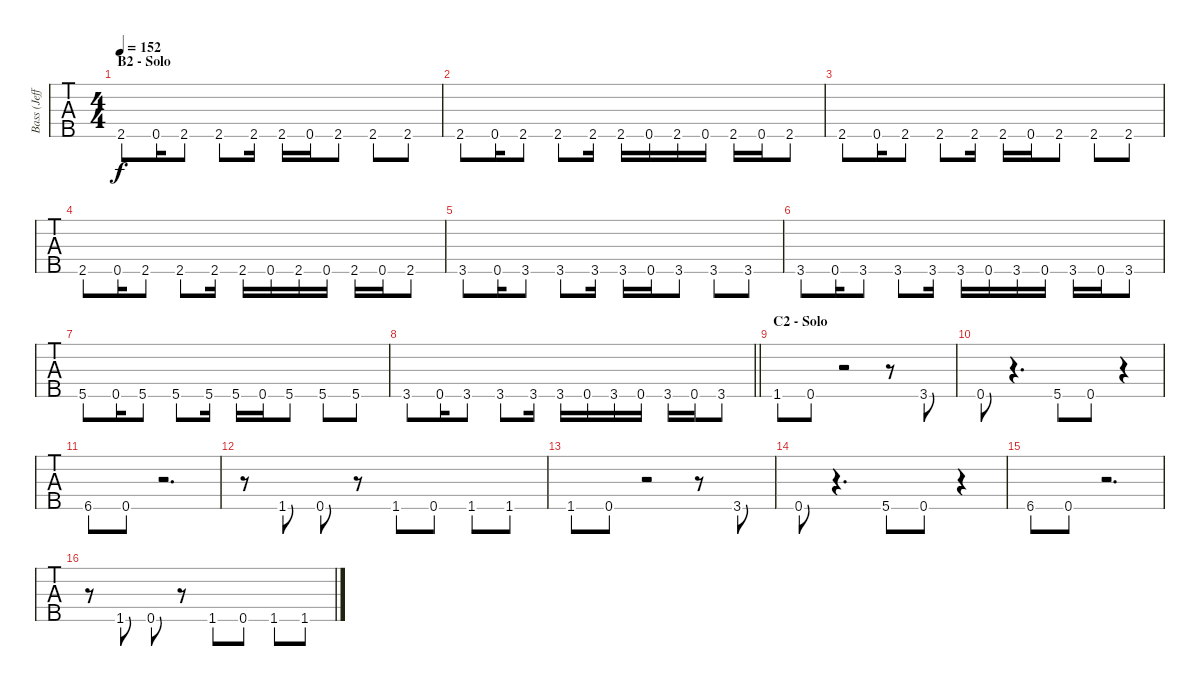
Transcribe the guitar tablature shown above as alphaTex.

\track ("Bass (Jeff Loomis)" "Bass (Jeff") {instrument electricbassfinger}
\staff {tabs}
\tuning (Gb2 Db2 Ab1 Eb1 Bb0) {hide}
\ts (4 4)
\section ("" "B2 - Solo")
\tempo 152
\clef f4
\ks aminor
2.5.8{dy f} 0.5.16 2.5.8 2.5.8 2.5.16 2.5.16 0.5.16 2.5.8 2.5.8 2.5.8 |
2.5.8 0.5.16 2.5.8 2.5.8 2.5.16 2.5.16 0.5.16 2.5.16 0.5.16 2.5.16 0.5.16 2.5.8 |
2.5.8 0.5.16 2.5.8 2.5.8 2.5.16 2.5.16 0.5.16 2.5.8 2.5.8 2.5.8 |
2.5.8 0.5.16 2.5.8 2.5.8 2.5.16 2.5.16 0.5.16 2.5.16 0.5.16 2.5.16 0.5.16 2.5.8 |
3.5.8 0.5.16 3.5.8 3.5.8 3.5.16 3.5.16 0.5.16 3.5.8 3.5.8 3.5.8 |
3.5.8 0.5.16 3.5.8 3.5.8 3.5.16 3.5.16 0.5.16 3.5.16 0.5.16 3.5.16 0.5.16 3.5.8 |
5.5.8 0.5.16 5.5.8 5.5.8 5.5.16 5.5.16 0.5.16 5.5.8 5.5.8 5.5.8 |
\barLineRight lightlight
3.5.8 0.5.16 3.5.8 3.5.8 3.5.16 3.5.16 0.5.16 3.5.16 0.5.16 3.5.16 0.5.16 3.5.8 |
\section ("" "C2 - Solo")
1.5.8 0.5.8 r.2 r.8 3.5.8 |
0.5.8 r.4{d} 5.5.8 0.5.8 r.4 |
6.5.8 0.5.8 r.2{d} |
r.8 1.5.8 0.5.8 r.8 1.5.8 0.5.8 1.5.8 1.5.8 |
1.5.8 0.5.8 r.2 r.8 3.5.8 |
0.5.8 r.4{d} 5.5.8 0.5.8 r.4 |
6.5.8 0.5.8 r.2{d} |
r.8 1.5.8 0.5.8 r.8 1.5.8 0.5.8 1.5.8 1.5.8
